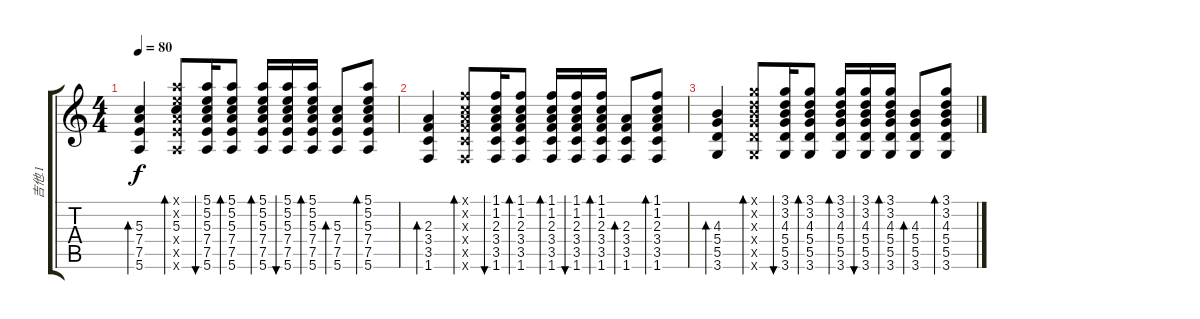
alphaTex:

\track ("吉他.1" "吉他.1") {instrument acousticguitarnylon}
\staff {score tabs}
\tuning (E4 B3 G3 D3 A2 E2) {hide}
\ts (4 4)
\tempo 80
\clef g2
\ks c
(5.3 7.4 7.5 5.6).4{bd 120 dy f} (5.1{x} 5.2{x} 5.3 7.4{x} 7.5{x} 5.6{x}).8{bd 60} (5.1 5.2 5.3 7.4 7.5 5.6).16{bu 30} (5.1 5.2 5.3 7.4 7.5 5.6).8{bd 30} (5.1 5.2 5.3 7.4 7.5 5.6).16{bd 30} (5.1 5.2 5.3 7.4 7.5 5.6).16{bu 30} (5.1 5.2 5.3 7.4 7.5 5.6).16{bd 30} (5.3 7.4 7.5 5.6).8{bd 120} (5.1 5.2 5.3 7.4 7.5 5.6).8{bd 30} |
(2.3 3.4 3.5 1.6).4{bd 120} (1.1{x} 1.2{x} 2.3{x} 3.4{x} 3.5{x} 1.6{x}).8{bd 60} (1.1 1.2 2.3 3.4 3.5 1.6).16{bu 30} (1.1 1.2 2.3 3.4 3.5 1.6).8{bd 30} (1.1 1.2 2.3 3.4 3.5 1.6).16{bd 30} (1.1 1.2 2.3 3.4 3.5 1.6).16{bu 30} (1.1 1.2 2.3 3.4 3.5 1.6).16{bd 30} (2.3 3.4 3.5 1.6).8{bd 120} (1.1 1.2 2.3 3.4 3.5 1.6).8{bd 30} |
(4.3 5.4 5.5 3.6).4{bd 120} (3.1{x} 3.2{x} 4.3{x} 5.4{x} 5.5{x} 3.6{x}).8{bd 60} (3.1 3.2 4.3 5.4 5.5 3.6).16{bu 30} (3.1 3.2 4.3 5.4 5.5 3.6).8{bd 30} (3.1 3.2 4.3 5.4 5.5 3.6).16{bd 30} (3.1 3.2 4.3 5.4 5.5 3.6).16{bu 30} (3.1 3.2 4.3 5.4 5.5 3.6).16{bd 30 txt ""} (4.3 5.4 5.5 3.6).8{bd 120} (3.1 3.2 4.3 5.4 5.5 3.6).8{bd 30}
